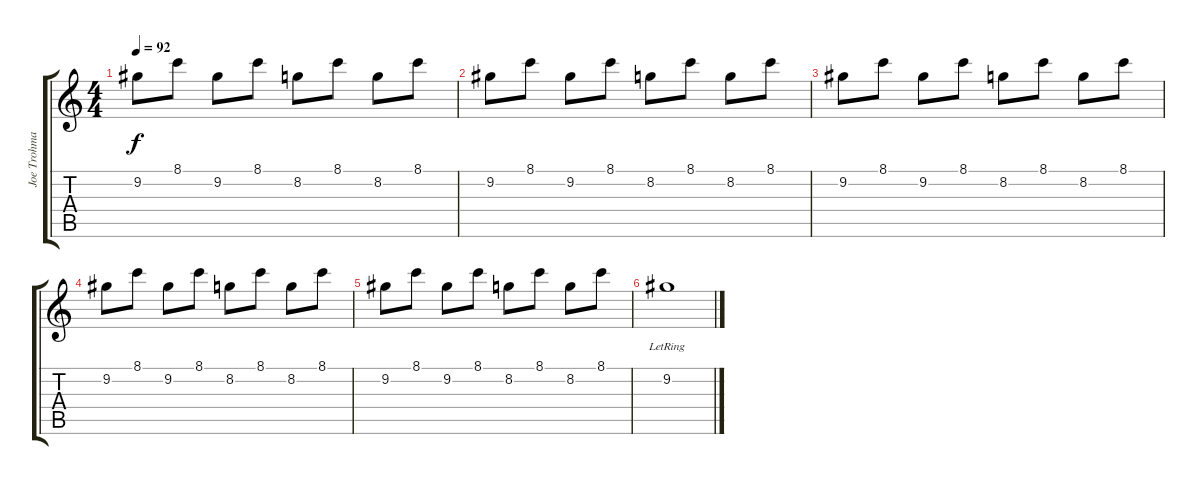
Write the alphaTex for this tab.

\track ("Joe Trohman (Lead Guitar)" "Joe Trohma") {instrument distortionguitar}
\staff {score tabs}
\tuning (E4 B3 G3 D3 A2 D2) {hide}
\ts (4 4)
\tempo 92
\clef g2
\ks c
9.2.8{dy f} 8.1.8 9.2.8 8.1.8 8.2.8 8.1.8 8.2.8 8.1.8 |
9.2.8 8.1.8 9.2.8 8.1.8 8.2.8 8.1.8 8.2.8 8.1.8 |
9.2.8 8.1.8 9.2.8 8.1.8 8.2.8 8.1.8 8.2.8 8.1.8 |
9.2.8 8.1.8 9.2.8 8.1.8 8.2.8 8.1.8 8.2.8 8.1.8 |
9.2.8 8.1.8 9.2.8 8.1.8 8.2.8 8.1.8 8.2.8 8.1.8 |
9.2{lr}.1
